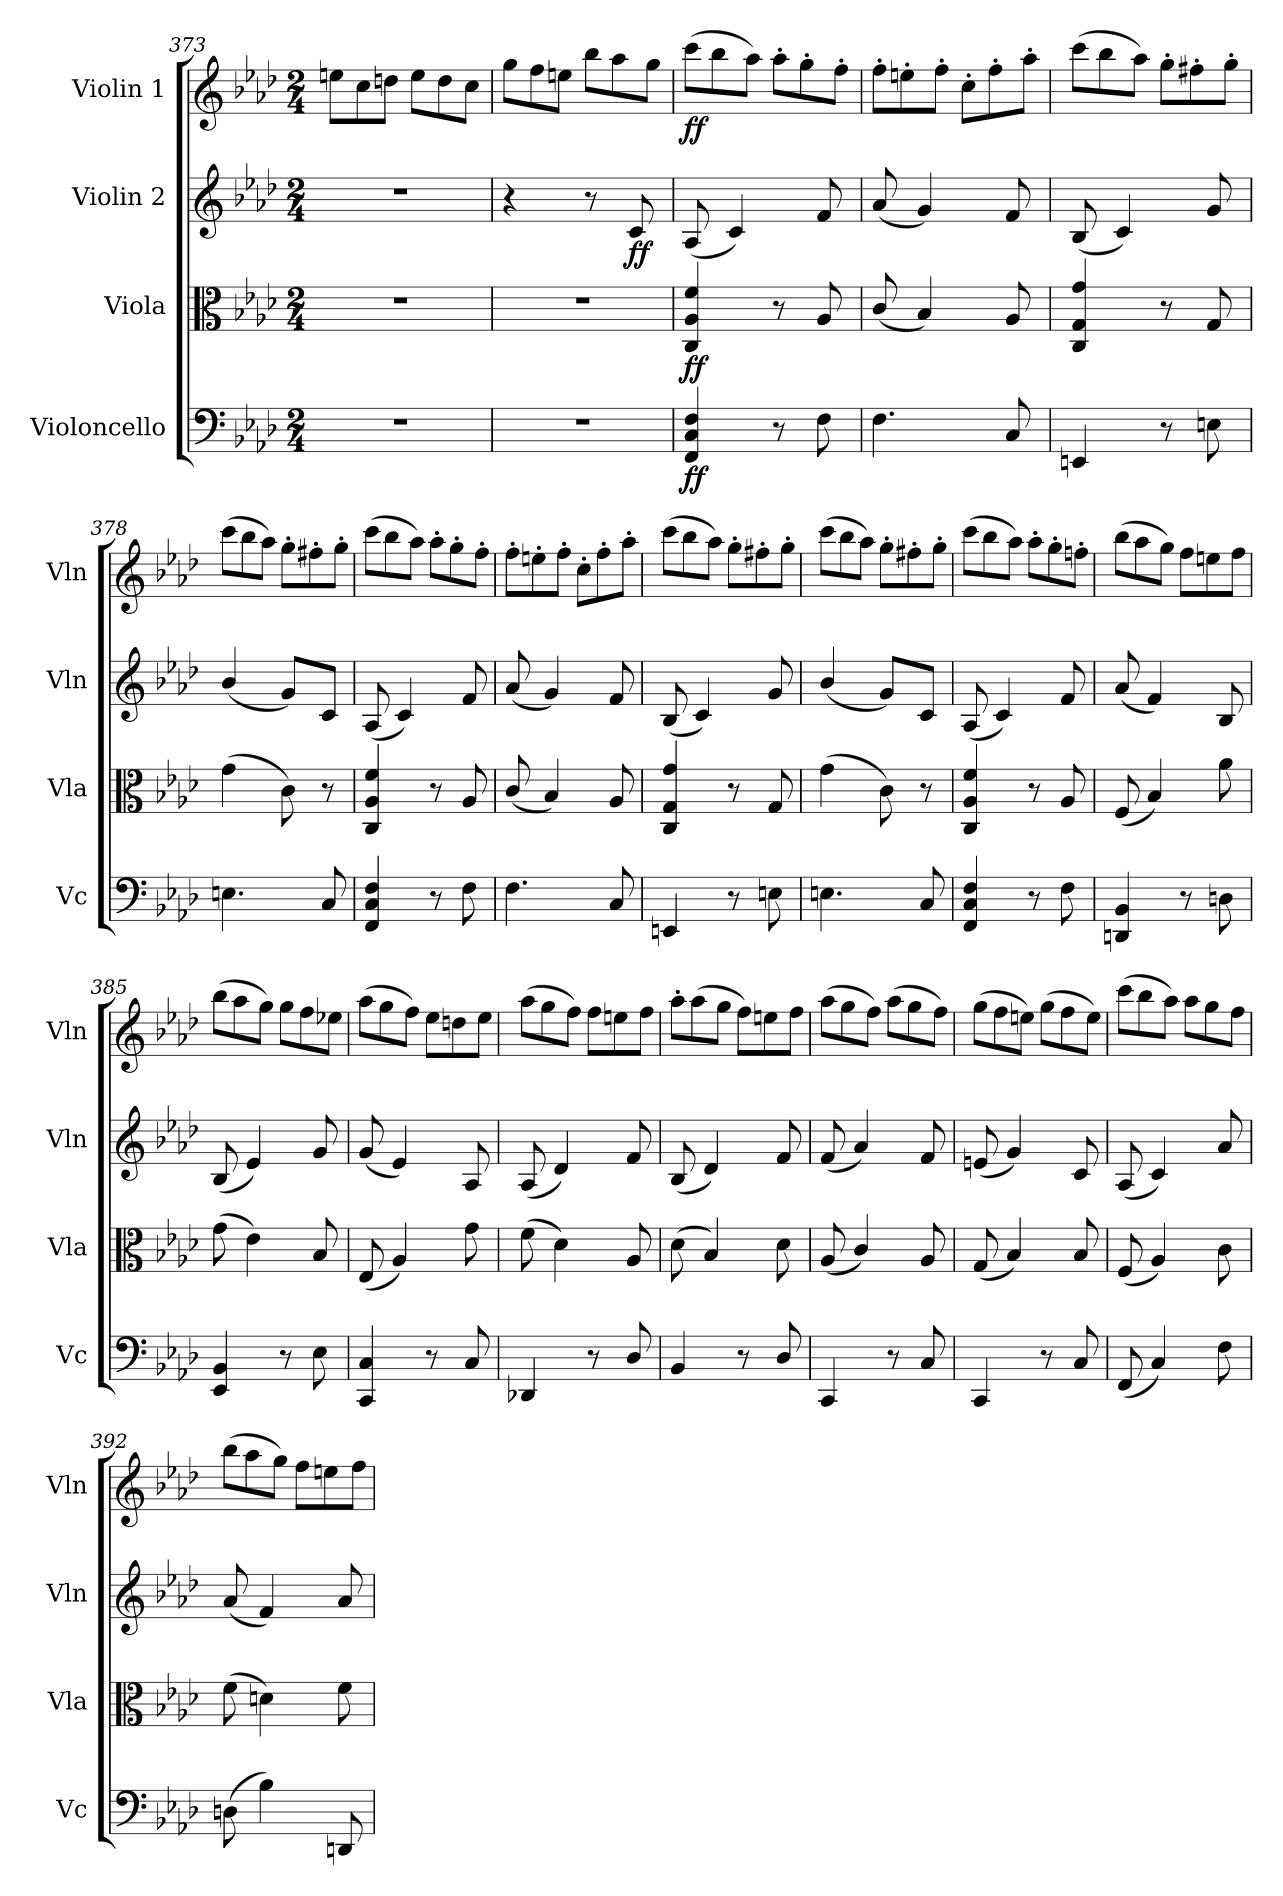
**kern	**dynam	**kern	**dynam	**kern	**dynam	**kern	**dynam
*part4	*part4	*part3	*part3	*part2	*part2	*part1	*part1
*staff4	*staff4	*staff3	*staff3	*staff2	*staff2	*staff1	*staff1
*I"Violoncello	*	*I"Viola	*	*I"Violin 2	*	*I"Violin 1	*
*I'Vc	*	*I'Vla	*	*I'Vln	*	*I'Vln	*
*clefF4	*	*clefC3	*	*clefG2	*	*clefG2	*
*k[b-e-a-d-]	*	*k[b-e-a-d-]	*	*k[b-e-a-d-]	*	*k[b-e-a-d-]	*
*M2/4	*	*M2/4	*	*M2/4	*	*M2/4	*
*	*	*	*	*	*	*Xtuplet	*
=373	=373	=373	=373	=373	=373	=373	=373
2r	.	2r	.	2r	.	12een\L	.
.	.	.	.	.	.	12cc\	.
.	.	.	.	.	.	12ddn\J	.
.	.	.	.	.	.	12ee\L	.
.	.	.	.	.	.	12dd\	.
.	.	.	.	.	.	12cc\J	.
=374	=374	=374	=374	=374	=374	=374	=374
2r	.	2r	.	4r	.	12gg\L	.
.	.	.	.	.	.	12ff\	.
.	.	.	.	.	.	12een\J	.
.	.	.	.	8r	.	12bb-\L	.
.	.	.	.	.	.	12aa-\	.
!	!	!	!	!	!LO:DY:b	!	!
.	.	.	.	8c/	ff	.	.
.	.	.	.	.	.	12gg\J	.
=375	=375	=375	=375	=375	=375	=375	=375
!	!LO:DY:b	!	!LO:DY:b	!	!	!	!LO:DY:b
4FF/ 4C/ 4F/	ff	4C/ 4A-/ 4f/	ff	(8A-/	.	(12ccc\L	ff
.	.	.	.	.	.	12bb-\	.
.	.	.	.	4c/)	.	.	.
.	.	.	.	.	.	12aa-\J)	.
8r	.	8r	.	.	.	12aa-'\L	.
.	.	.	.	.	.	12gg'\	.
8F\	.	8A-/	.	8f/	.	.	.
.	.	.	.	.	.	12ff'\J	.
=376	=376	=376	=376	=376	=376	=376	=376
4.F\	.	(8c/	.	(8a-/	.	12ff'\L	.
.	.	.	.	.	.	12een'\	.
.	.	4B-/)	.	4g/)	.	.	.
.	.	.	.	.	.	12ff'\J	.
.	.	.	.	.	.	12cc'\L	.
.	.	.	.	.	.	12ff'\	.
8C/	.	8A-/	.	8f/	.	.	.
.	.	.	.	.	.	12aa-'\J	.
=377	=377	=377	=377	=377	=377	=377	=377
4EEn/	.	4C/ 4G/ 4g/	.	(8B-/	.	(12ccc\L	.
.	.	.	.	.	.	12bb-\	.
.	.	.	.	4c/)	.	.	.
.	.	.	.	.	.	12aa-\J)	.
8r	.	8r	.	.	.	12gg'\L	.
.	.	.	.	.	.	12ff#X'\	.
8En\	.	8G/	.	8g/	.	.	.
.	.	.	.	.	.	12gg'\J	.
!!LO:PB:g=z
=378	=378	=378	=378	=378	=378	=378	=378
4.En\	.	(4g\	.	(4b-/	.	(12ccc\L	.
.	.	.	.	.	.	12bb-\	.
.	.	.	.	.	.	12aa-\J)	.
.	.	8c\)	.	8g/L)	.	12gg'\L	.
.	.	.	.	.	.	12ff#X'\	.
8C/	.	8r	.	8c/J	.	.	.
.	.	.	.	.	.	12gg'\J	.
=379	=379	=379	=379	=379	=379	=379	=379
4FF/ 4C/ 4F/	.	4C/ 4A-/ 4f/	.	(8A-/	.	(12ccc\L	.
.	.	.	.	.	.	12bb-\	.
.	.	.	.	4c/)	.	.	.
.	.	.	.	.	.	12aa-\J)	.
8r	.	8r	.	.	.	12aa-'\L	.
.	.	.	.	.	.	12gg'\	.
8F\	.	8A-/	.	8f/	.	.	.
.	.	.	.	.	.	12ff'\J	.
=380	=380	=380	=380	=380	=380	=380	=380
4.F\	.	(8c/	.	(8a-/	.	12ff'\L	.
.	.	.	.	.	.	12een'\	.
.	.	4B-/)	.	4g/)	.	.	.
.	.	.	.	.	.	12ff'\J	.
.	.	.	.	.	.	12cc'\L	.
.	.	.	.	.	.	12ff'\	.
8C/	.	8A-/	.	8f/	.	.	.
.	.	.	.	.	.	12aa-'\J	.
!!LO:LB:g=z
=381	=381	=381	=381	=381	=381	=381	=381
4EEn/	.	4C/ 4G/ 4g/	.	(8B-/	.	(12ccc\L	.
.	.	.	.	.	.	12bb-\	.
.	.	.	.	4c/)	.	.	.
.	.	.	.	.	.	12aa-\J)	.
8r	.	8r	.	.	.	12gg'\L	.
.	.	.	.	.	.	12ff#X'\	.
8En\	.	8G/	.	8g/	.	.	.
.	.	.	.	.	.	12gg'\J	.
=382	=382	=382	=382	=382	=382	=382	=382
4.En\	.	(4g\	.	(4b-/	.	(12ccc\L	.
.	.	.	.	.	.	12bb-\	.
.	.	.	.	.	.	12aa-\J)	.
.	.	8c\)	.	8g/L)	.	12gg'\L	.
.	.	.	.	.	.	12ff#X'\	.
8C/	.	8r	.	8c/J	.	.	.
.	.	.	.	.	.	12gg'\J	.
=383	=383	=383	=383	=383	=383	=383	=383
4FF/ 4C/ 4F/	.	4C/ 4A-/ 4f/	.	(8A-/	.	(12ccc\L	.
.	.	.	.	.	.	12bb-\	.
.	.	.	.	4c/)	.	.	.
.	.	.	.	.	.	12aa-\J)	.
8r	.	8r	.	.	.	12aa-'\L	.
.	.	.	.	.	.	12gg'\	.
8F\	.	8A-/	.	8f/	.	.	.
.	.	.	.	.	.	12ffn'\J	.
=384	=384	=384	=384	=384	=384	=384	=384
!	!LO:DY:b	!	!	!	!	!	!
!	!LO:DY:n=1:b	!	!LO:DY:b	!	!	!	!
!	!	!	!LO:DY:n=1:b	!	!LO:DY:b	!	!
!	!	!	!	!	!LO:DY:n=1:b	!	!LO:DY:b
!	!	!	!	!	!	!	!LO:DY:n=1:b
4DDn/ 4BB-/	other-dynamics ff	(8F/	other-dynamics ff	(8a-/	other-dynamics ff	(12bb-\L	other-dynamics ff
.	.	.	.	.	.	12aa-\	.
.	.	4B-/)	.	4f/)	.	.	.
.	.	.	.	.	.	12gg\J)	.
8r	.	.	.	.	.	12ff\L	.
.	.	.	.	.	.	12een\	.
8Dn\	.	8a-\	.	8B-/	.	.	.
.	.	.	.	.	.	12ff\J	.
=385	=385	=385	=385	=385	=385	=385	=385
4EE-/ 4BB-/	.	(8g\	.	(8B-/	.	(12bb-\L	.
.	.	.	.	.	.	12aa-\	.
.	.	4e-\)	.	4e-/)	.	.	.
.	.	.	.	.	.	12gg\J)	.
8r	.	.	.	.	.	12gg\L	.
.	.	.	.	.	.	12ff\	.
8E-\	.	8B-/	.	8g/	.	.	.
.	.	.	.	.	.	12ee-X\J	.
=386	=386	=386	=386	=386	=386	=386	=386
4CC/ 4C/	.	(8E-/	.	(8g/	.	(12aa-\L	.
.	.	.	.	.	.	12gg\	.
.	.	4A-/)	.	4e-/)	.	.	.
.	.	.	.	.	.	12ff\J)	.
8r	.	.	.	.	.	12ee-\L	.
.	.	.	.	.	.	12ddn\	.
8C/	.	8g\	.	8A-/	.	.	.
.	.	.	.	.	.	12ee-\J	.
=387	=387	=387	=387	=387	=387	=387	=387
4DD-X/	.	(8f\	.	(8A-/	.	(12aa-\L	.
.	.	.	.	.	.	12gg\	.
.	.	4d-\)	.	4d-/)	.	.	.
.	.	.	.	.	.	12ff\J)	.
8r	.	.	.	.	.	12ff\L	.
.	.	.	.	.	.	12een\	.
8D-/	.	8A-/	.	8f/	.	.	.
.	.	.	.	.	.	12ff\J	.
!!LO:LB:g=z
=388	=388	=388	=388	=388	=388	=388	=388
4BB-/	.	(8d-\	.	(8B-/	.	12aa-'\L	.
.	.	.	.	.	.	(12aa-\	.
.	.	4B-/)	.	4d-/)	.	.	.
.	.	.	.	.	.	12gg\J	.
8r	.	.	.	.	.	12ff\L)	.
.	.	.	.	.	.	12een\	.
8D-/	.	8d-\	.	8f/	.	.	.
.	.	.	.	.	.	12ff\J	.
=389	=389	=389	=389	=389	=389	=389	=389
4CC/	.	(8A-/	.	(8f/	.	(12aa-\L	.
.	.	.	.	.	.	12gg\	.
.	.	4c/)	.	4a-/)	.	.	.
.	.	.	.	.	.	12ff\J)	.
8r	.	.	.	.	.	(12aa-\L	.
.	.	.	.	.	.	12gg\	.
8C/	.	8A-/	.	8f/	.	.	.
.	.	.	.	.	.	12ff\J)	.
=390	=390	=390	=390	=390	=390	=390	=390
4CC/	.	(8G/	.	(8en/	.	(12gg\L	.
.	.	.	.	.	.	12ff\	.
.	.	4B-/)	.	4g/)	.	.	.
.	.	.	.	.	.	12een\J)	.
8r	.	.	.	.	.	(12gg\L	.
.	.	.	.	.	.	12ff\	.
8C/	.	8B-/	.	8c/	.	.	.
.	.	.	.	.	.	12ee\J)	.
!!LO:LB:g=z
=391	=391	=391	=391	=391	=391	=391	=391
(8FF/	.	(8F/	.	(8A-/	.	(12ccc\L	.
.	.	.	.	.	.	12bb-\	.
4C/)	.	4A-/)	.	4c/)	.	.	.
.	.	.	.	.	.	12aa-\J)	.
.	.	.	.	.	.	12aa-\L	.
.	.	.	.	.	.	12gg\	.
8F\	.	8c\	.	8a-/	.	.	.
.	.	.	.	.	.	12ff\J	.
=392	=392	=392	=392	=392	=392	=392	=392
(8Dn\	.	(8f\	.	(8a-/	.	(12bb-\L	.
.	.	.	.	.	.	12aa-\	.
4B-\)	.	4dn\)	.	4f/)	.	.	.
.	.	.	.	.	.	12gg\J)	.
.	.	.	.	.	.	12ff\L	.
.	.	.	.	.	.	12een\	.
8DDn/	.	8f\	.	8a-/	.	.	.
.	.	.	.	.	.	12ff\J	.
=	=	=	=	=	=	=	=
*-	*-	*-	*-	*-	*-	*-	*-
